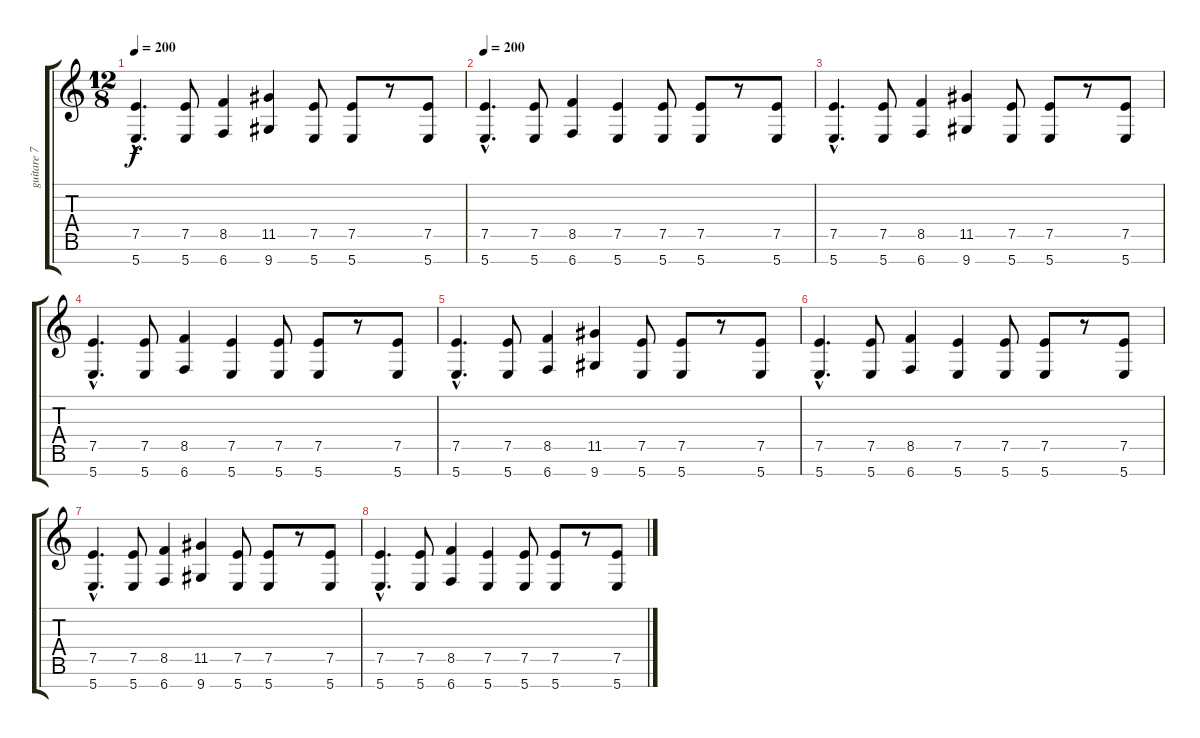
\track ("guitare 7 cordes" "guitare 7 ") {instrument overdrivenguitar}
\staff {score tabs}
\tuning (E4 B3 G3 D3 A2 E2 B1) {hide}
\ts (12 8)
\tempo 200
\clef g2
\ks c
(7.5{hac} 5.7{hac}).4{d dy f} (7.5 5.7).8 (8.5 6.7).4 (11.5 9.7).4 (7.5 5.7).8 (7.5 5.7).8 r.8 (7.5 5.7).8 |
\tempo 200
(7.5{hac} 5.7{hac}).4{d} (7.5 5.7).8 (8.5 6.7).4 (7.5 5.7).4 (7.5 5.7).8 (7.5 5.7).8 r.8 (7.5 5.7).8 |
(7.5{hac} 5.7{hac}).4{d} (7.5 5.7).8 (8.5 6.7).4 (11.5 9.7).4 (7.5 5.7).8 (7.5 5.7).8 r.8 (7.5 5.7).8 |
(7.5{hac} 5.7{hac}).4{d} (7.5 5.7).8 (8.5 6.7).4 (7.5 5.7).4 (7.5 5.7).8 (7.5 5.7).8 r.8 (7.5 5.7).8 |
(7.5{hac} 5.7{hac}).4{d} (7.5 5.7).8 (8.5 6.7).4 (11.5 9.7).4 (7.5 5.7).8 (7.5 5.7).8 r.8 (7.5 5.7).8 |
(7.5{hac} 5.7{hac}).4{d} (7.5 5.7).8 (8.5 6.7).4 (7.5 5.7).4 (7.5 5.7).8 (7.5 5.7).8 r.8 (7.5 5.7).8 |
(7.5{hac} 5.7{hac}).4{d} (7.5 5.7).8 (8.5 6.7).4 (11.5 9.7).4 (7.5 5.7).8 (7.5 5.7).8 r.8 (7.5 5.7).8 |
(7.5{hac} 5.7{hac}).4{d} (7.5 5.7).8 (8.5 6.7).4 (7.5 5.7).4 (7.5 5.7).8 (7.5 5.7).8 r.8 (7.5 5.7).8
